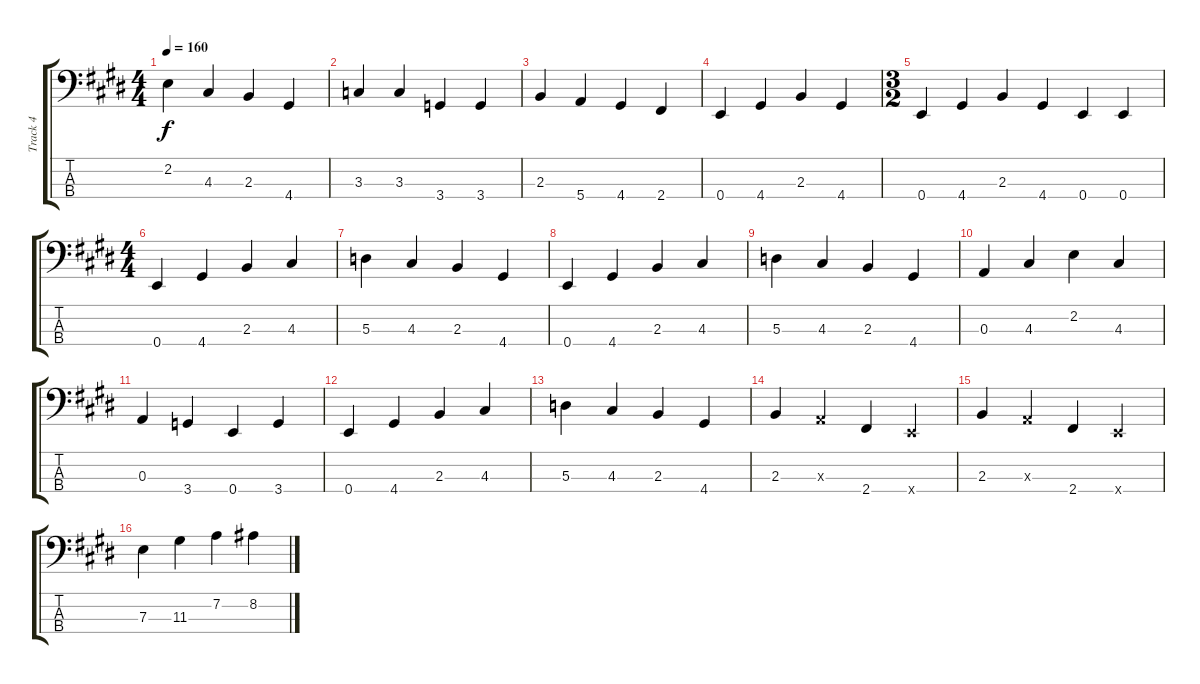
\track ("Track 4" "Track 4") {instrument electricbassfinger}
\staff {score tabs}
\tuning (G2 D2 A1 E1) {hide}
\ts (4 4)
\tempo 160
\clef f4
\ks e
2.2.4{dy f} 4.3.4 2.3.4 4.4.4 |
3.3.4 3.3.4 3.4.4 3.4.4 |
2.3.4 5.4.4 4.4.4 2.4.4 |
0.4.4 4.4.4 2.3.4 4.4.4 |
\ts (3 2)
0.4.4 4.4.4 2.3.4 4.4.4 0.4.4 0.4.4 |
\ts (4 4)
0.4.4 4.4.4 2.3.4 4.3.4 |
5.3.4 4.3.4 2.3.4 4.4.4 |
0.4.4 4.4.4 2.3.4 4.3.4 |
5.3.4 4.3.4 2.3.4 4.4.4 |
0.3.4 4.3.4 2.2.4 4.3.4 |
0.3.4 3.4.4 0.4.4 3.4.4 |
0.4.4 4.4.4 2.3.4 4.3.4 |
5.3.4 4.3.4 2.3.4 4.4.4 |
2.3.4 0.3{x}.4 2.4.4 0.4{x}.4 |
2.3.4 0.3{x}.4 2.4.4 0.4{x}.4 |
7.3.4 11.3.4 7.2.4 8.2.4
